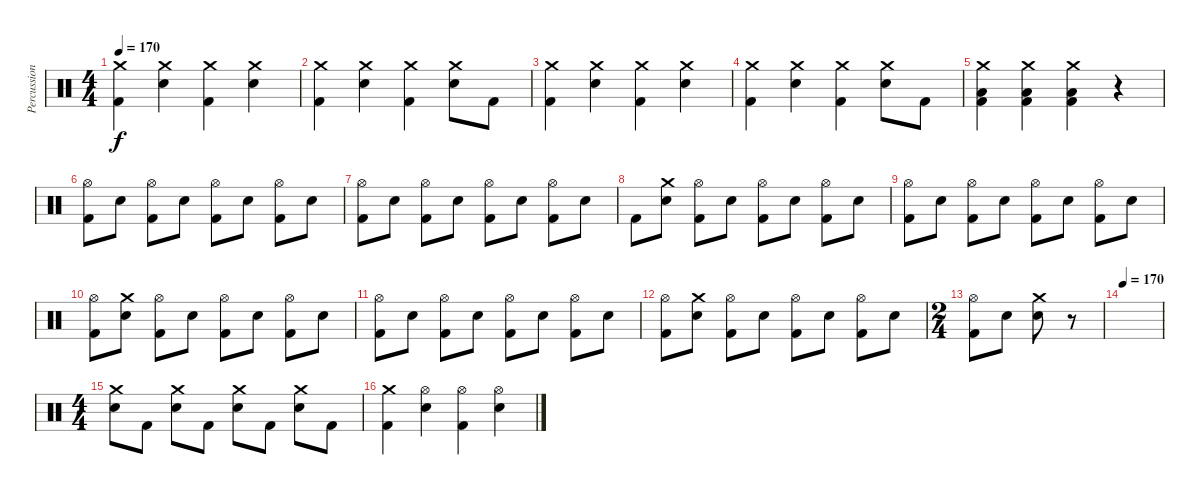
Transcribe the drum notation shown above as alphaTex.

\track ("Percussion" "Percussion") {instrument percussion}
\staff {score}
\articulation defaults
\ts (4 4)
\tempo 170
\clef neutral
\ks c
("Crash medium (hit)" "Kick (hit) 2").4{dy f} ("Crash medium (hit)" "Electric Snare (hit)").4 ("Crash medium (hit)" "Kick (hit) 2").4 ("Crash medium (hit)" "Electric Snare (hit)").4 |
("Crash medium (hit)" "Kick (hit) 2").4 ("Crash medium (hit)" "Electric Snare (hit)").4 ("Crash medium (hit)" "Kick (hit) 2").4 ("Crash medium (hit)" "Electric Snare (hit)").8 "Kick (hit) 2".8 |
("Crash medium (hit)" "Kick (hit) 2").4 ("Crash medium (hit)" "Electric Snare (hit)").4 ("Crash medium (hit)" "Kick (hit) 2").4 ("Crash medium (hit)" "Electric Snare (hit)").4 |
("Crash medium (hit)" "Kick (hit) 2").4 ("Crash medium (hit)" "Electric Snare (hit)").4 ("Crash medium (hit)" "Kick (hit) 2").4 ("Crash medium (hit)" "Electric Snare (hit)").8 "Kick (hit) 2".8 |
("Crash medium (hit)" "Low Floor Tom (hit)" "Kick (hit) 2").4 ("Crash medium (hit)" "Low Floor Tom (hit)" "Kick (hit) 2").4 ("Crash medium (hit)" "Low Floor Tom (hit)" "Kick (hit) 2").4 r.4 |
("Hi-Hat (open)" "Kick (hit) 2").8 "Electric Snare (hit)".8 ("Hi-Hat (open)" "Kick (hit) 2").8 "Electric Snare (hit)".8 ("Hi-Hat (open)" "Kick (hit) 2").8 "Electric Snare (hit)".8 ("Hi-Hat (open)" "Kick (hit) 2").8 "Electric Snare (hit)".8 |
("Hi-Hat (open)" "Kick (hit) 2").8 "Electric Snare (hit)".8 ("Hi-Hat (open)" "Kick (hit) 2").8 "Electric Snare (hit)".8 ("Hi-Hat (open)" "Kick (hit) 2").8 "Electric Snare (hit)".8 ("Hi-Hat (open)" "Kick (hit) 2").8 "Electric Snare (hit)".8 |
"Kick (hit) 2".8 ("Crash medium (hit)" "Electric Snare (hit)").8 ("Hi-Hat (open)" "Kick (hit) 2").8 "Electric Snare (hit)".8 ("Hi-Hat (open)" "Kick (hit) 2").8 "Electric Snare (hit)".8 ("Hi-Hat (open)" "Kick (hit) 2").8 "Electric Snare (hit)".8 |
("Hi-Hat (open)" "Kick (hit) 2").8 "Electric Snare (hit)".8 ("Hi-Hat (open)" "Kick (hit) 2").8 "Electric Snare (hit)".8 ("Hi-Hat (open)" "Kick (hit) 2").8 "Electric Snare (hit)".8 ("Hi-Hat (open)" "Kick (hit) 2").8 "Electric Snare (hit)".8 |
("Hi-Hat (open)" "Kick (hit) 2").8 ("Crash medium (hit)" "Electric Snare (hit)").8 ("Hi-Hat (open)" "Kick (hit) 2").8 "Electric Snare (hit)".8 ("Hi-Hat (open)" "Kick (hit) 2").8 "Electric Snare (hit)".8 ("Hi-Hat (open)" "Kick (hit) 2").8 "Electric Snare (hit)".8 |
("Hi-Hat (open)" "Kick (hit) 2").8 "Electric Snare (hit)".8 ("Hi-Hat (open)" "Kick (hit) 2").8 "Electric Snare (hit)".8 ("Hi-Hat (open)" "Kick (hit) 2").8 "Electric Snare (hit)".8 ("Hi-Hat (open)" "Kick (hit) 2").8 "Electric Snare (hit)".8 |
("Hi-Hat (open)" "Kick (hit) 2").8 ("Crash medium (hit)" "Electric Snare (hit)").8 ("Hi-Hat (open)" "Kick (hit) 2").8 "Electric Snare (hit)".8 ("Hi-Hat (open)" "Kick (hit) 2").8 "Electric Snare (hit)".8 ("Hi-Hat (open)" "Kick (hit) 2").8 "Electric Snare (hit)".8 |
\ts (2 4)
("Hi-Hat (open)" "Kick (hit) 2").8 "Electric Snare (hit)".8 ("Crash medium (hit)" "Electric Snare (hit)").8 r.8 |
\tempo 170
|
\ts (4 4)
("Crash medium (hit)" "Electric Snare (hit)").8 "Kick (hit) 2".8 ("Crash medium (hit)" "Electric Snare (hit)").8 "Kick (hit) 2".8 ("Crash medium (hit)" "Electric Snare (hit)").8 "Kick (hit) 2".8 ("Crash medium (hit)" "Electric Snare (hit)").8 "Kick (hit) 2".8 |
("Crash medium (hit)" "Kick (hit) 2").4 ("Hi-Hat (open)" "Electric Snare (hit)").4 ("Hi-Hat (open)" "Kick (hit) 2").4 ("Hi-Hat (open)" "Electric Snare (hit)").4
